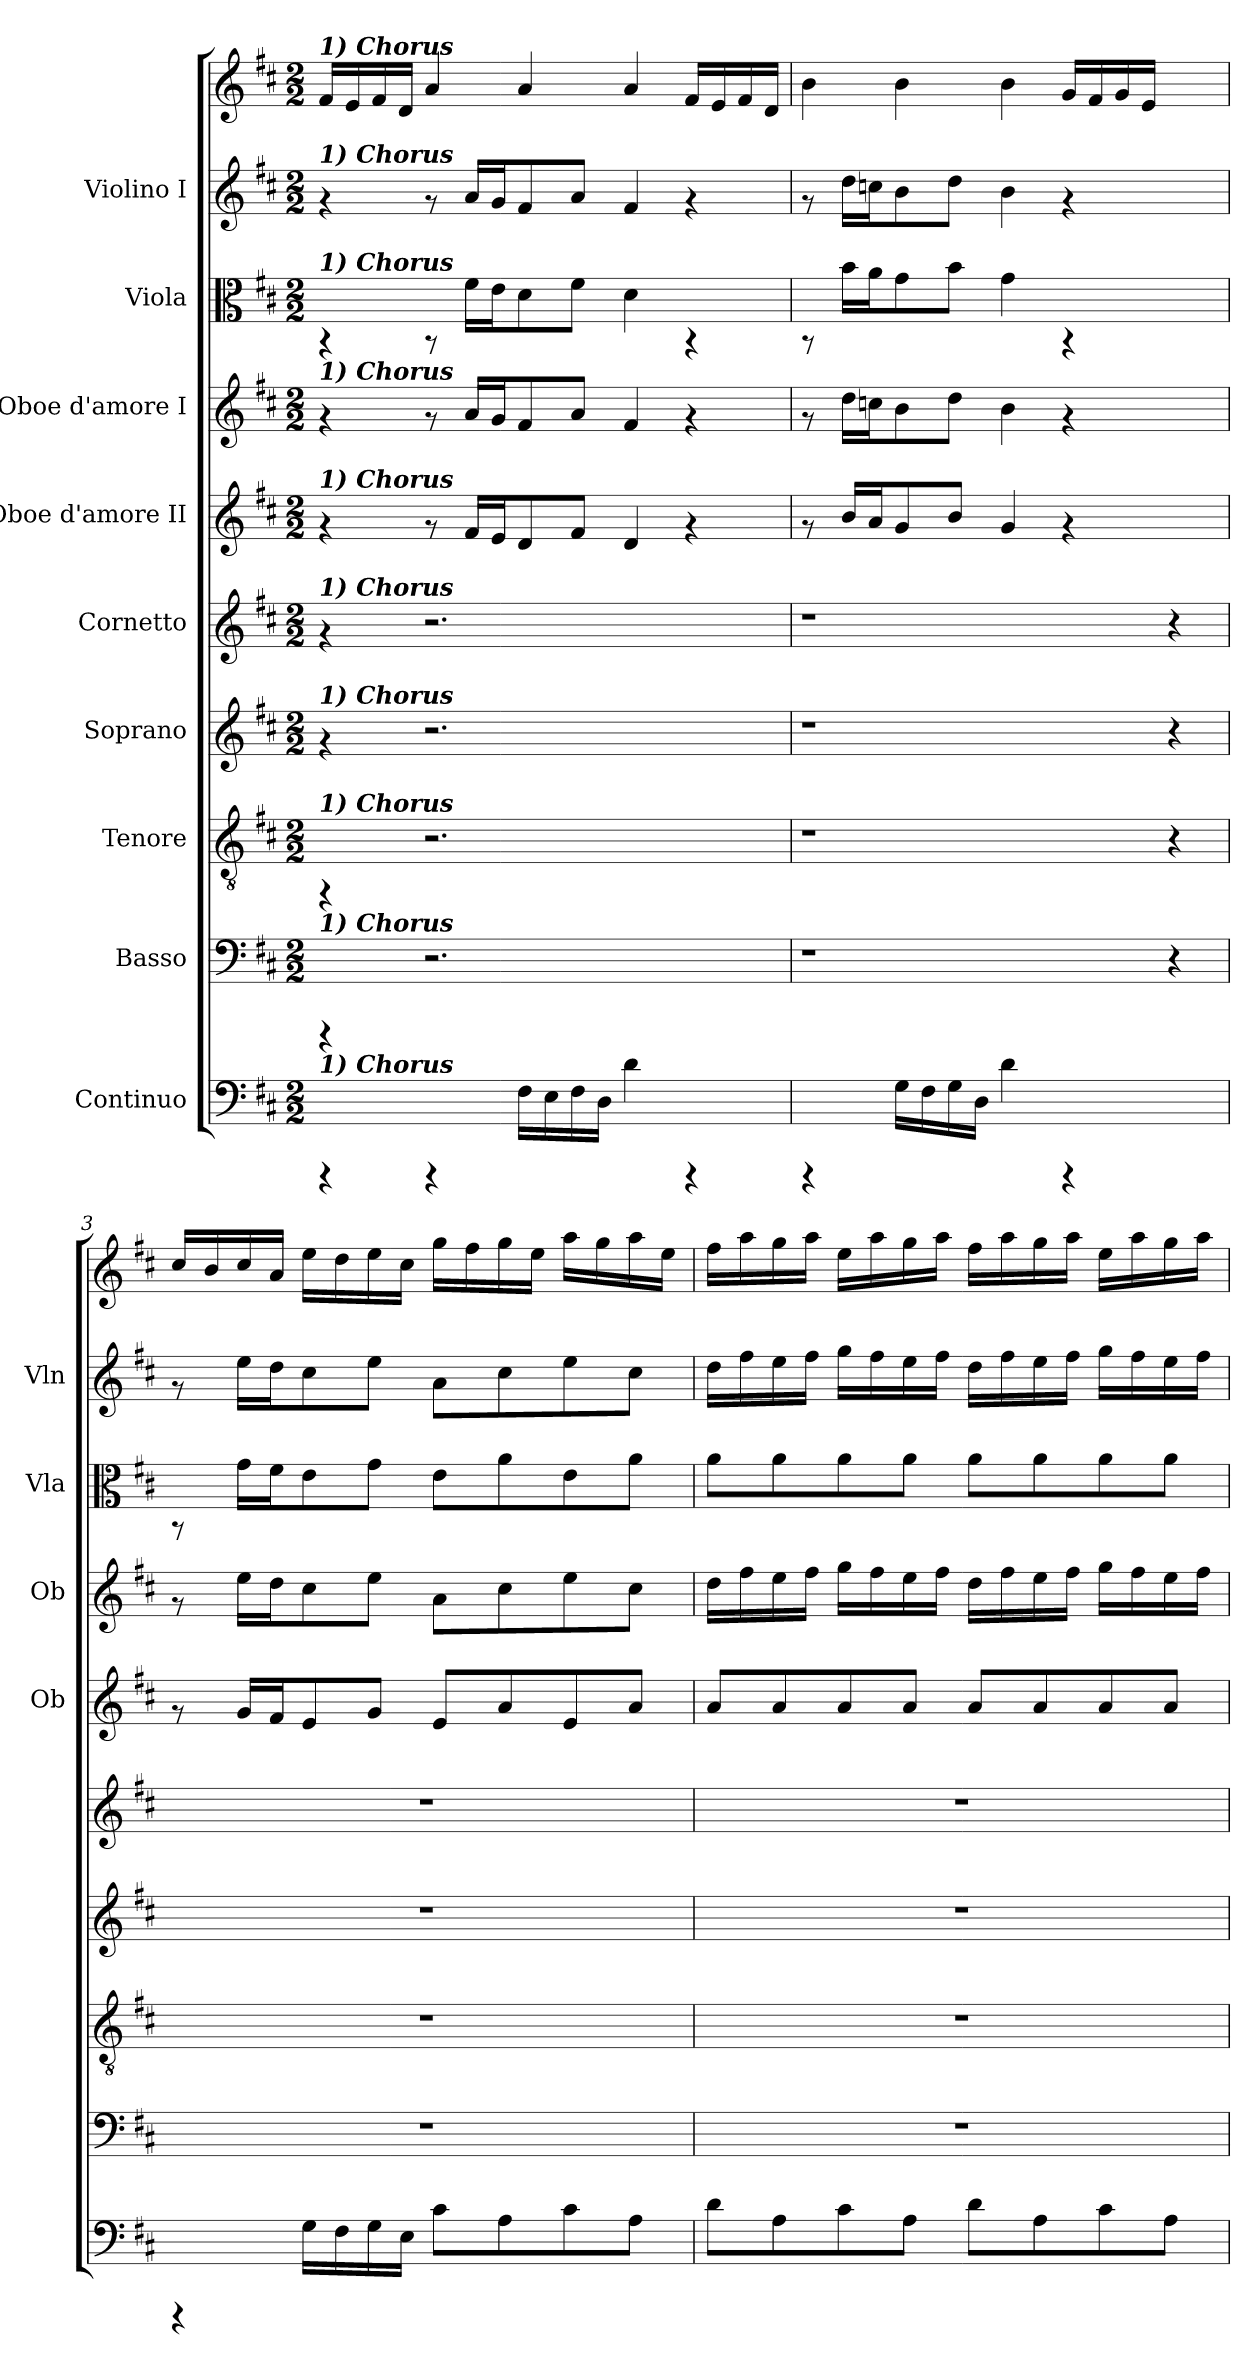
**kern	**kern	**kern	**kern	**kern	**kern	**kern	**kern	**kern	**kern
*part9	*part8	*part7	*part6	*part5	*part4	*part3	*part2	*part1	*part1
*staff10	*staff9	*staff8	*staff7	*staff6	*staff5	*staff4	*staff3	*staff2	*staff1
*I"Continuo	*I"Basso	*I"Tenore	*I"Soprano	*I"Cornetto	*I"Oboe d'amore II	*I"Oboe d'amore I	*I"Viola	*I"Violino I	*
*	*	*	*	*	*I'Ob	*I'Ob	*I'Vla	*I'Vln	*
!!LO:PB:g=z
*stria5	*stria5	*stria5	*stria5	*stria5	*stria5	*stria5	*stria5	*stria5	*stria5
*clefF4	*clefF4	*clefGv2	*clefG2	*clefG2	*clefG2	*clefG2	*clefC3	*clefG2	*clefG2
*k[f#c#]	*k[f#c#]	*k[f#c#]	*k[f#c#]	*k[f#c#]	*k[f#c#]	*k[f#c#]	*k[f#c#]	*k[f#c#]	*k[f#c#]
*D:	*D:	*D:	*D:	*D:	*D:	*D:	*D:	*D:	*D:
*M2/2	*M2/2	*M2/2	*M2/2	*M2/2	*M2/2	*M2/2	*M2/2	*M2/2	*M2/2
=1	=1	=1	=1	=1	=1	=1	=1	=1	=1
!	!	!	!	!	!	!	!	!	!LO:TX:a:Bi:t=1) Chorus
!	!	!	!	!	!	!	!	!LO:TX:a:Bi:t=1) Chorus	!
!	!	!	!	!	!	!	!LO:TX:a:Bi:t=1) Chorus	!	!
!	!	!	!	!	!	!LO:TX:a:Bi:t=1) Chorus	!	!	!
!	!	!	!	!	!LO:TX:a:Bi:t=1) Chorus	!	!	!	!
!	!	!	!	!LO:TX:a:Bi:t=1) Chorus	!	!	!	!	!
!	!	!	!LO:TX:a:Bi:t=1) Chorus	!	!	!	!	!	!
!	!	!LO:TX:a:Bi:t=1) Chorus	!	!	!	!	!	!	!
!	!LO:TX:a:Bi:t=1) Chorus	!	!	!	!	!	!	!	!
!LO:TX:a:Bi:t=1) Chorus	!	!	!	!	!	!	!	!	!
4rCCC	4rCCC	4rFF	4rf	4rf	4rf	4rf	4rAA	4rf	16f#/L
.	.	.	.	.	.	.	.	.	16e/
.	.	.	.	.	.	.	.	.	16f#/
.	.	.	.	.	.	.	.	.	16d/J
4rCCC	2.r	2.r	2.r	2.r	8rf	8rf	8rAA	8rf	4a/
.	.	.	.	.	16f#/L	16a/L	16f#\L	16a/L	.
.	.	.	.	.	16e/	16g/	16e\	16g/	.
16F#\L	.	.	.	.	8d/	8f#/	8d\	8f#/	4a/
16E\	.	.	.	.	.	.	.	.	.
16F#\	.	.	.	.	8f#/J	8a/J	8f#\J	8a/J	.
16D\J	.	.	.	.	.	.	.	.	.
4d\	.	.	.	.	4d/	4f#/	4d\	4f#/	4a/
4rCCC	4ryy	4ryy	4ryy	4ryy	4rf	4rf	4rAA	4rf	16f#/L
.	.	.	.	.	.	.	.	.	16e/
.	.	.	.	.	.	.	.	.	16f#/
.	.	.	.	.	.	.	.	.	16d/J
=2	=2	=2	=2	=2	=2	=2	=2	=2	=2
4rCCC	1r	1r	1r	1r	8rf	8rf	8rAA	8rf	4b\
.	.	.	.	.	16b/L	16dd\L	16b\L	16dd\L	.
.	.	.	.	.	16a/	16ccn\	16a\	16ccn\	.
16G\L	.	.	.	.	8g/	8b\	8g\	8b\	4b\
16F#\	.	.	.	.	.	.	.	.	.
16G\	.	.	.	.	8b/J	8dd\J	8b\J	8dd\J	.
16D\J	.	.	.	.	.	.	.	.	.
4d\	.	.	.	.	4g/	4b\	4g\	4b\	4b\
4rCCC	.	.	.	.	4rf	4rf	4rAA	4rf	16g/L
.	.	.	.	.	.	.	.	.	16f#/
.	.	.	.	.	.	.	.	.	16g/
.	.	.	.	.	.	.	.	.	16e/J
4ryy	4r	4r	4r	4r	4ryy	4ryy	4ryy	4ryy	4ryy
!!LO:PB:g=z
=3	=3	=3	=3	=3	=3	=3	=3	=3	=3
4rCCC	1r	1r	1r	1r	8rf	8rf	8rAA	8rf	16cc#/L
.	.	.	.	.	.	.	.	.	16b/
.	.	.	.	.	16g/L	16ee\L	16g\L	16ee\L	16cc#/
.	.	.	.	.	16f#/	16dd\	16f#\	16dd\	16a/J
16G\L	.	.	.	.	8e/	8cc#\	8e\	8cc#\	16ee\L
16F#\	.	.	.	.	.	.	.	.	16dd\
16G\	.	.	.	.	8g/J	8ee\J	8g\J	8ee\J	16ee\
16E\J	.	.	.	.	.	.	.	.	16cc#\J
8c#\L	.	.	.	.	8e/L	8a\L	8e\L	8a\L	16gg\L
.	.	.	.	.	.	.	.	.	16ff#\
8A\	.	.	.	.	8a/	8cc#\	8a\	8cc#\	16gg\
.	.	.	.	.	.	.	.	.	16ee\J
8c#\	.	.	.	.	8e/	8ee\	8e\	8ee\	16aa\L
.	.	.	.	.	.	.	.	.	16gg\
8A\J	.	.	.	.	8a/J	8cc#\J	8a\J	8cc#\J	16aa\
.	.	.	.	.	.	.	.	.	16ee\J
=4	=4	=4	=4	=4	=4	=4	=4	=4	=4
8d\L	1r	1r	1r	1r	8a/L	16dd\L	8a\L	16dd\L	16ff#\L
.	.	.	.	.	.	16ff#\	.	16ff#\	16aa\
8A\	.	.	.	.	8a/	16ee\	8a\	16ee\	16gg\
.	.	.	.	.	.	16ff#\J	.	16ff#\J	16aa\J
8c#\	.	.	.	.	8a/	16gg\L	8a\	16gg\L	16ee\L
.	.	.	.	.	.	16ff#\	.	16ff#\	16aa\
8A\J	.	.	.	.	8a/J	16ee\	8a\J	16ee\	16gg\
.	.	.	.	.	.	16ff#\J	.	16ff#\J	16aa\J
8d\L	.	.	.	.	8a/L	16dd\L	8a\L	16dd\L	16ff#\L
.	.	.	.	.	.	16ff#\	.	16ff#\	16aa\
8A\	.	.	.	.	8a/	16ee\	8a\	16ee\	16gg\
.	.	.	.	.	.	16ff#\J	.	16ff#\J	16aa\J
8c#\	.	.	.	.	8a/	16gg\L	8a\	16gg\L	16ee\L
.	.	.	.	.	.	16ff#\	.	16ff#\	16aa\
8A\J	.	.	.	.	8a/J	16ee\	8a\J	16ee\	16gg\
.	.	.	.	.	.	16ff#\J	.	16ff#\J	16aa\J
=	=	=	=	=	=	=	=	=	=
*-	*-	*-	*-	*-	*-	*-	*-	*-	*-
